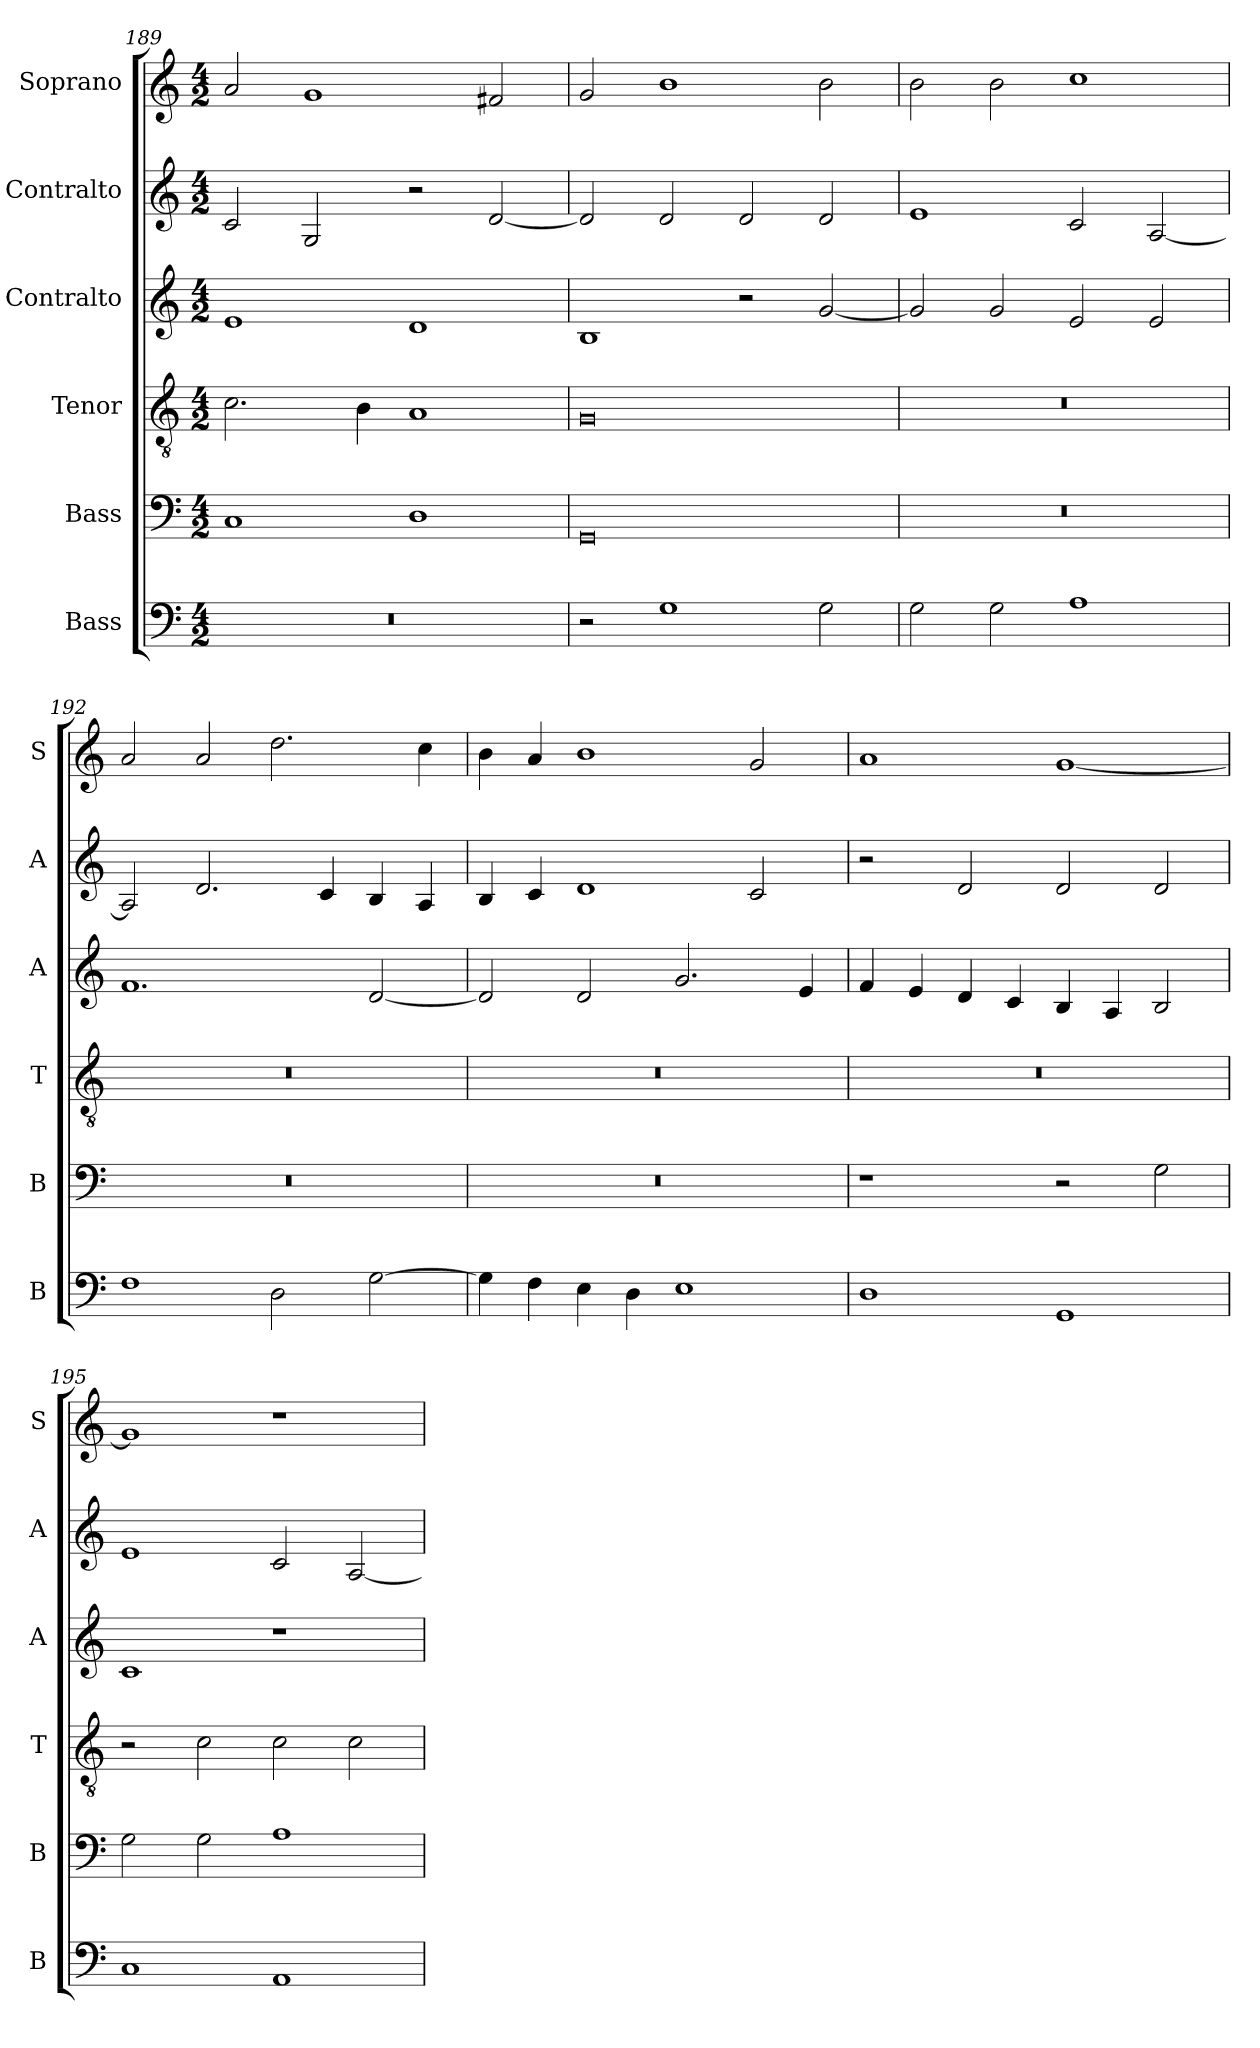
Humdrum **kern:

**kern	**kern	**kern	**kern	**kern	**kern
*part6	*part5	*part4	*part3	*part2	*part1
*staff6	*staff5	*staff4	*staff3	*staff2	*staff1
*I"Bass	*I"Bass	*I"Tenor	*I"Contralto	*I"Contralto	*I"Soprano
*I'B	*I'B	*I'T	*I'A	*I'A	*I'S
*clefF4	*clefF4	*clefGv2	*clefG2	*clefG2	*clefG2
*k[]	*k[]	*k[]	*k[]	*k[]	*k[]
*G:mix	*G:mix	*G:mix	*G:mix	*G:mix	*G:mix
*M4/2	*M4/2	*M4/2	*M4/2	*M4/2	*M4/2
=189	=189	=189	=189	=189	=189
0r	1C	2.c	1e	2c	2a
.	.	.	.	2G	1g
.	.	4B	.	.	.
.	1D	1A	1d	2r	.
.	.	.	.	[2d	2f#X
=190	=190	=190	=190	=190	=190
2r	0GG	0G	1B	2d]	2g
1G	.	.	.	2d	1b
.	.	.	2r	2d	.
2G	.	.	[2g	2d	2b
=191	=191	=191	=191	=191	=191
2G	0r	0r	2g]	1e	2b
2G	.	.	2g	.	2b
1A	.	.	2e	2c	1cc
.	.	.	2e	[2A	.
=192	=192	=192	=192	=192	=192
1F	0r	0r	1.f	2A]	2a
.	.	.	.	2.d	2a
2D	.	.	.	.	2.dd
.	.	.	.	4c	.
[2G	.	.	[2d	4B	.
.	.	.	.	4A	4cc
=193	=193	=193	=193	=193	=193
4G]	0r	0r	2d]	4B	4b
4F	.	.	.	4c	4a
4E	.	.	2d	1d	1b
4D	.	.	.	.	.
1E	.	.	2.g	.	.
.	.	.	.	2c	2g
.	.	.	4e	.	.
=194	=194	=194	=194	=194	=194
1D	1r	0r	4f	2r	1a
.	.	.	4e	.	.
.	.	.	4d	2d	.
.	.	.	4c	.	.
1GG	2r	.	4B	2d	[1g
.	.	.	4A	.	.
.	2G	.	2B	2d	.
=195	=195	=195	=195	=195	=195
1C	2G	2r	1c	1e	1g]
.	2G	2c	.	.	.
1AA	1A	2c	1r	2c	1r
.	.	2c	.	[2A	.
=	=	=	=	=	=
*-	*-	*-	*-	*-	*-
